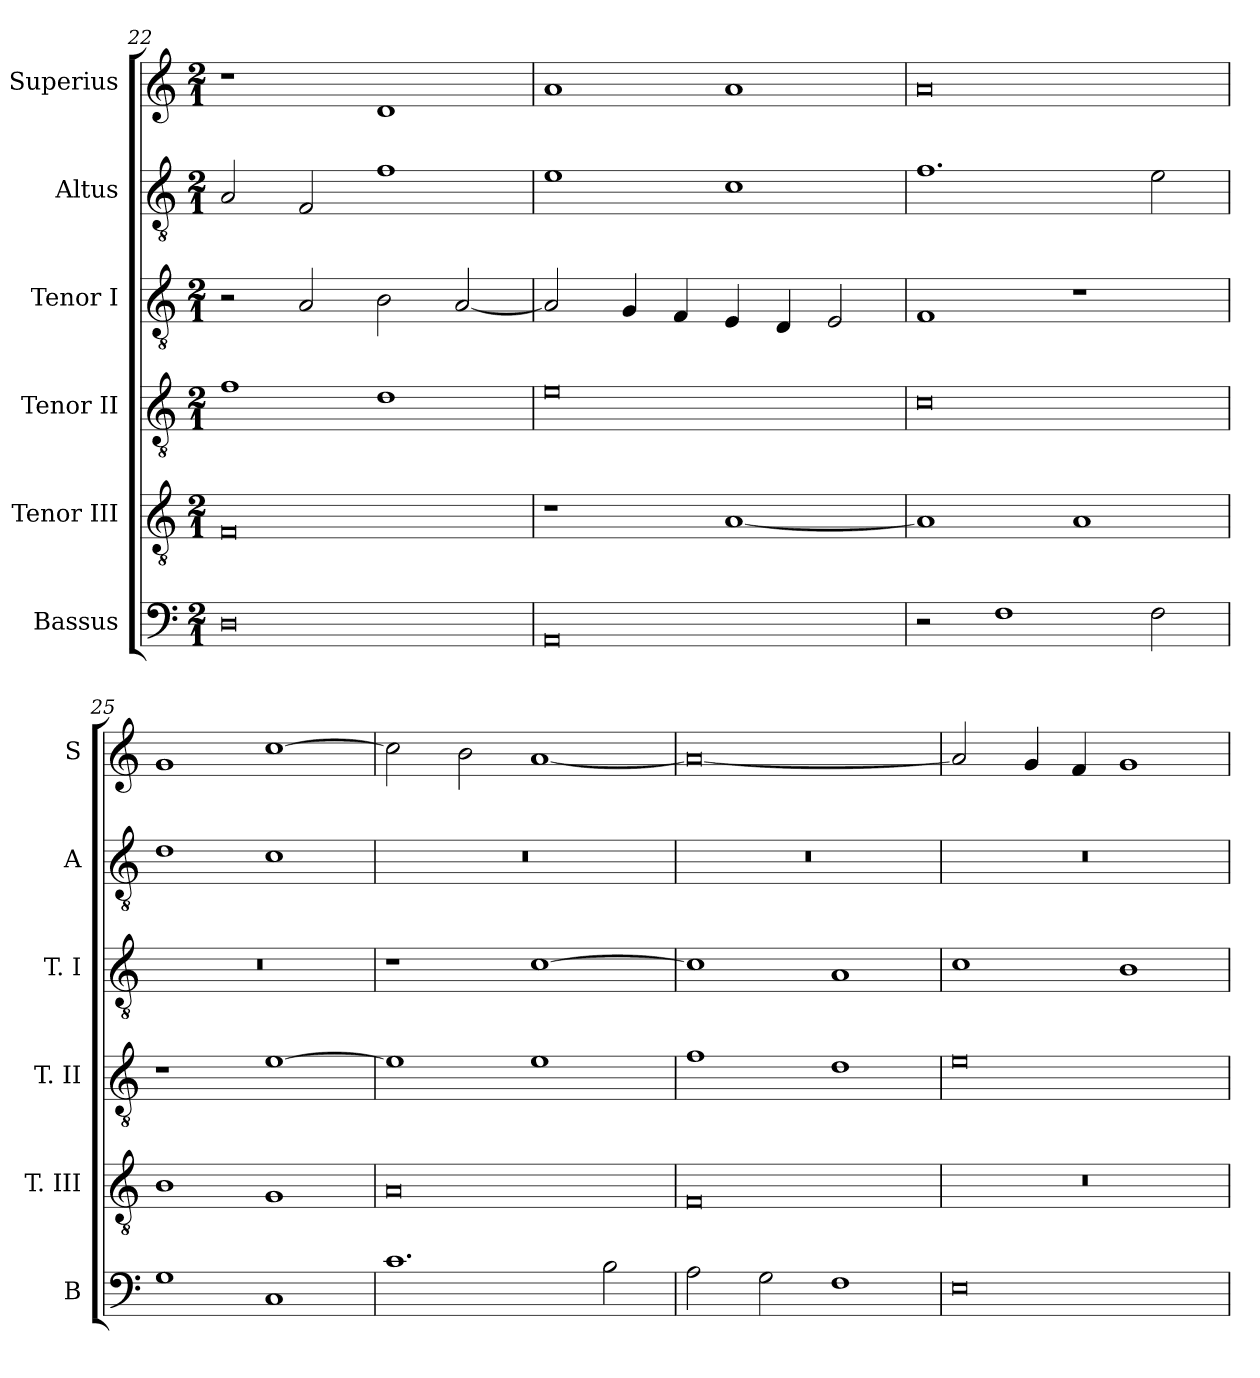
**kern	**kern	**kern	**kern	**kern	**kern
*part6	*part5	*part4	*part3	*part2	*part1
*staff6	*staff5	*staff4	*staff3	*staff2	*staff1
*I"Bassus	*I"Tenor III	*I"Tenor II	*I"Tenor I	*I"Altus	*I"Superius
*I'B	*I'T. III	*I'T. II	*I'T. I	*I'A	*I'S
*clefF4	*clefGv2	*clefGv2	*clefGv2	*clefGv2	*clefG2
*k[]	*k[]	*k[]	*k[]	*k[]	*k[]
*C:	*C:	*C:	*C:	*C:	*C:
*M2/1	*M2/1	*M2/1	*M2/1	*M2/1	*M2/1
=22	=22	=22	=22	=22	=22
0D	0F	1f	2r	2A	1r
.	.	.	2A	2F	.
.	.	1d	2B	1f	1d
.	.	.	[2A	.	.
=23	=23	=23	=23	=23	=23
0AA	1r	0e	2A]	1e	1a
.	.	.	4G	.	.
.	.	.	4F	.	.
.	[1A	.	4E	1c	1a
.	.	.	4D	.	.
.	.	.	2E	.	.
=24	=24	=24	=24	=24	=24
2r	1A]	0c	1F	1.f	0a
1F	.	.	.	.	.
.	1A	.	1r	.	.
2F	.	.	.	2e	.
=25	=25	=25	=25	=25	=25
1G	1B	1r	0r	1d	1g
1C	1G	[1e	.	1c	[1cc
=26	=26	=26	=26	=26	=26
1.c	0A	1e]	1r	0r	2cc]
.	.	.	.	.	2b
.	.	1e	[1c	.	[1a
2B	.	.	.	.	.
=27	=27	=27	=27	=27	=27
2A	0F	1f	1c]	0r	0a_
2G	.	.	.	.	.
1F	.	1d	1A	.	.
=28	=28	=28	=28	=28	=28
0E	0r	0e	1c	0r	2a]
.	.	.	.	.	4g
.	.	.	.	.	4f
.	.	.	1B	.	1g
=	=	=	=	=	=
*-	*-	*-	*-	*-	*-
